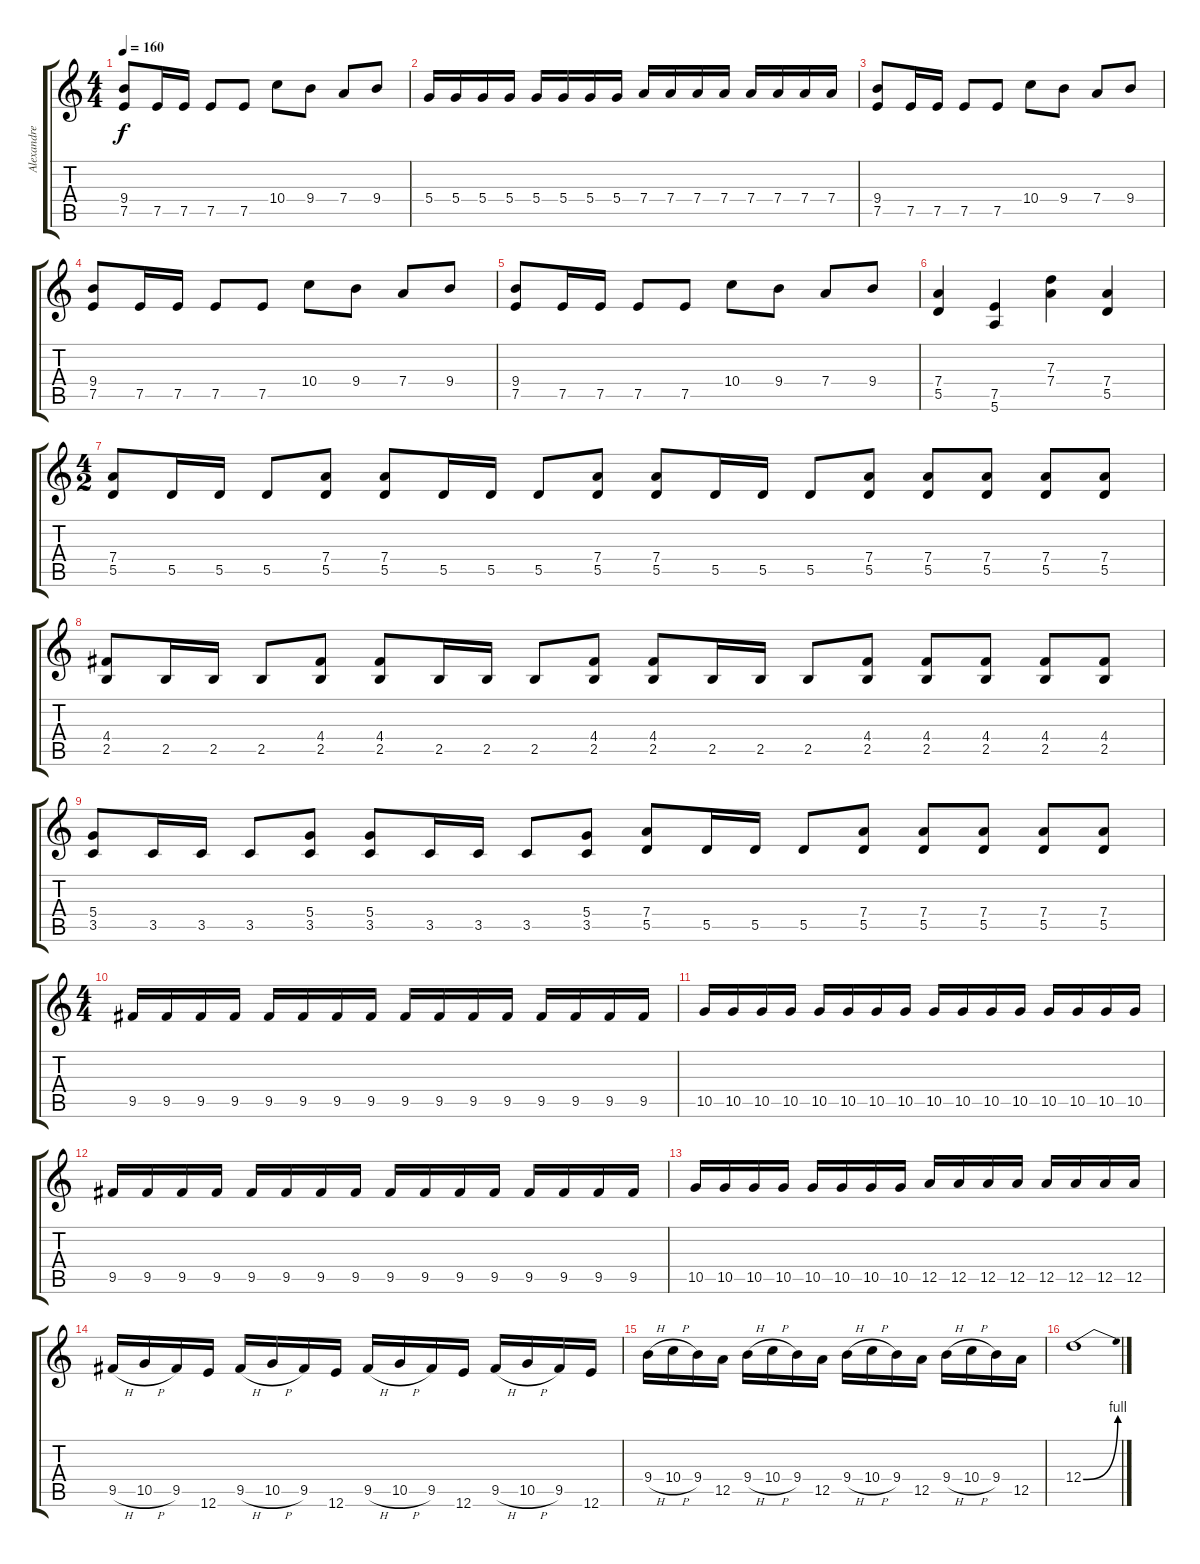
\track ("Alexandre Maia" "Alexandre ") {instrument overdrivenguitar}
\staff {score tabs}
\tuning (E4 B3 G3 D3 A2 E2) {hide}
\ts (4 4)
\tempo 160
\clef g2
\ks c
(9.4 7.5).8{dy f} 7.5.16 7.5.16 7.5.8 7.5.8 10.4.8 9.4.8 7.4.8 9.4.8 |
5.4.16 5.4.16 5.4.16 5.4.16 5.4.16 5.4.16 5.4.16 5.4.16 7.4.16 7.4.16 7.4.16 7.4.16 7.4.16 7.4.16 7.4.16 7.4.16 |
(9.4 7.5).8 7.5.16 7.5.16 7.5.8 7.5.8 10.4.8 9.4.8 7.4.8 9.4.8 |
(9.4 7.5).8 7.5.16 7.5.16 7.5.8 7.5.8 10.4.8 9.4.8 7.4.8 9.4.8 |
(9.4 7.5).8 7.5.16 7.5.16 7.5.8 7.5.8 10.4.8 9.4.8 7.4.8 9.4.8 |
(7.4 5.5).4 (7.5 5.6).4 (7.3 7.4).4 (7.4 5.5).4 |
\ts (4 2)
(7.4 5.5).8 5.5.16 5.5.16 5.5.8 (7.4 5.5).8 (7.4 5.5).8 5.5.16 5.5.16 5.5.8 (7.4 5.5).8 (7.4 5.5).8 5.5.16 5.5.16 5.5.8 (7.4 5.5).8 (7.4 5.5).8 (7.4 5.5).8 (7.4 5.5).8 (7.4 5.5).8 |
(4.4 2.5).8 2.5.16 2.5.16 2.5.8 (4.4 2.5).8 (4.4 2.5).8 2.5.16 2.5.16 2.5.8 (4.4 2.5).8 (4.4 2.5).8 2.5.16 2.5.16 2.5.8 (4.4 2.5).8 (4.4 2.5).8 (4.4 2.5).8 (4.4 2.5).8 (4.4 2.5).8 |
(5.4 3.5).8 3.5.16 3.5.16 3.5.8 (5.4 3.5).8 (5.4 3.5).8 3.5.16 3.5.16 3.5.8 (5.4 3.5).8 (7.4 5.5).8 5.5.16 5.5.16 5.5.8 (7.4 5.5).8 (7.4 5.5).8 (7.4 5.5).8 (7.4 5.5).8 (7.4 5.5).8 |
\ts (4 4)
9.5.16 9.5.16 9.5.16 9.5.16 9.5.16 9.5.16 9.5.16 9.5.16 9.5.16 9.5.16 9.5.16 9.5.16 9.5.16 9.5.16 9.5.16 9.5.16 |
10.5.16 10.5.16 10.5.16 10.5.16 10.5.16 10.5.16 10.5.16 10.5.16 10.5.16 10.5.16 10.5.16 10.5.16 10.5.16 10.5.16 10.5.16 10.5.16 |
9.5.16 9.5.16 9.5.16 9.5.16 9.5.16 9.5.16 9.5.16 9.5.16 9.5.16 9.5.16 9.5.16 9.5.16 9.5.16 9.5.16 9.5.16 9.5.16 |
10.5.16 10.5.16 10.5.16 10.5.16 10.5.16 10.5.16 10.5.16 10.5.16 12.5.16 12.5.16 12.5.16 12.5.16 12.5.16 12.5.16 12.5.16 12.5.16 |
9.5{h}.16 10.5{h}.16 9.5.16 12.6.16 9.5{h}.16 10.5{h}.16 9.5.16 12.6.16 9.5{h}.16 10.5{h}.16 9.5.16 12.6.16 9.5{h}.16 10.5{h}.16 9.5.16 12.6.16 |
9.4{h}.16 10.4{h}.16 9.4.16 12.5.16 9.4{h}.16 10.4{h}.16 9.4.16 12.5.16 9.4{h}.16 10.4{h}.16 9.4.16 12.5.16 9.4{h}.16 10.4{h}.16 9.4.16 12.5.16 |
12.4{be (bend 0 0 60 4)}.1
